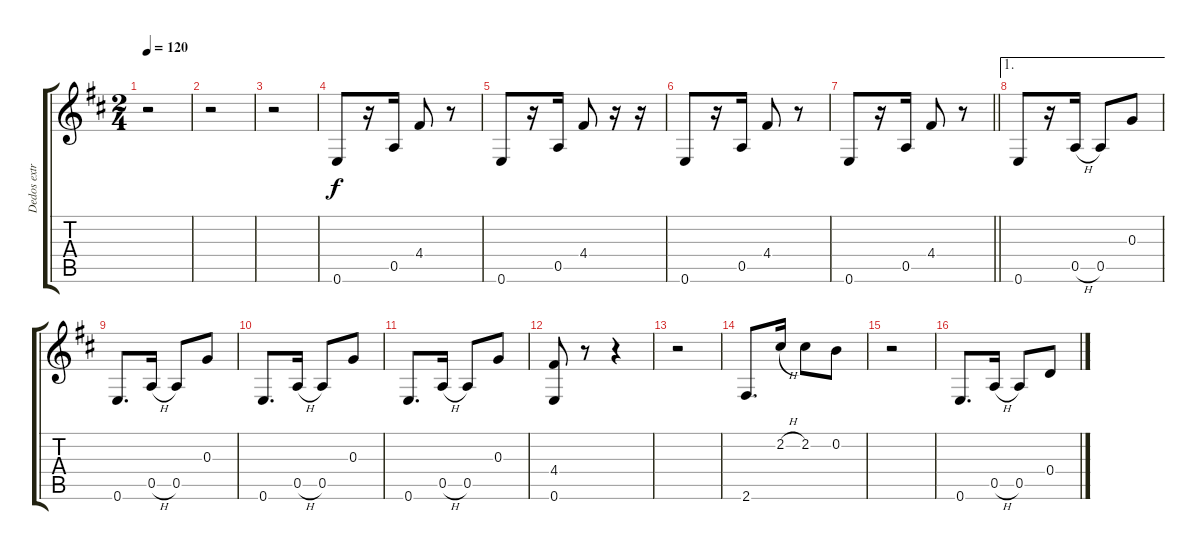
\track ("Dedos extra de Cacho" "Dedos extr") {instrument acousticguitarnylon}
\staff {score tabs}
\tuning (E4 B3 G3 D3 A2 E2) {hide}
\ts (2 4)
\tempo 120
\clef g2
\ks d
r.2{dy f} |
r.2 |
r.2 |
0.6.8 r.16 0.5.16 4.4.8 r.8 |
0.6.8 r.16 0.5.16 4.4.8 r.16 r.16 |
0.6.8 r.16 0.5.16 4.4.8 r.8 |
\barLineRight lightlight
0.6.8 r.16 0.5.16 4.4.8 r.8 |
\ae 1
0.6.8 r.16 0.5{h}.16 0.5.8 0.3.8 |
0.6.8{d} 0.5{h}.16 0.5.8 0.3.8 |
0.6.8{d} 0.5{h}.16 0.5.8 0.3.8 |
0.6.8{d} 0.5{h}.16 0.5.8 0.3.8 |
(4.4 0.6).8 r.8 r.4 |
r.2 |
2.6.8{d} 2.2{h}.16 2.2.8 0.2.8 |
r.2 |
0.6.8{d} 0.5{h}.16 0.5.8 0.4.8
